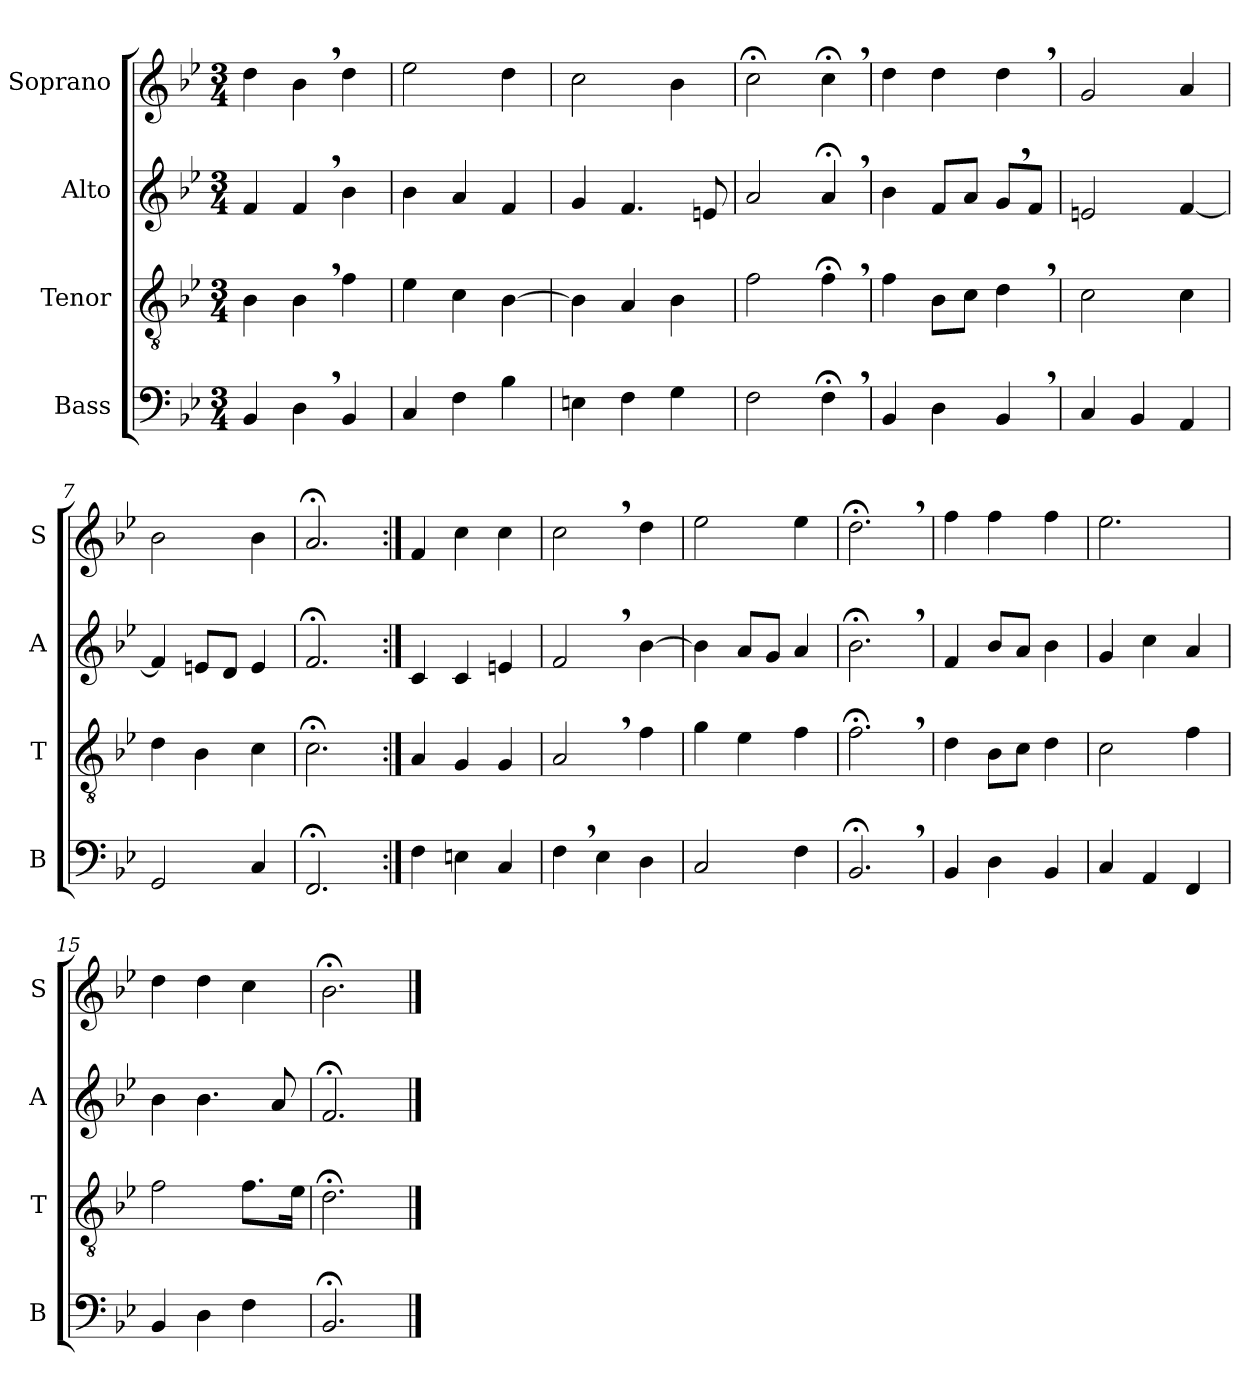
**kern	**kern	**kern	**kern
*part4	*part3	*part2	*part1
*staff4	*staff3	*staff2	*staff1
*I"Bass	*I"Tenor	*I"Alto	*I"Soprano
*I'B	*I'T	*I'A	*I'S
*clefF4	*clefGv2	*clefG2	*clefG2
*k[b-e-]	*k[b-e-]	*k[b-e-]	*k[b-e-]
*M3/4	*M3/4	*M3/4	*M3/4
=1	=1	=1	=1
4BB-/	4B-\	4f/	4dd\
4D,\	4B-,\	4f,/	4b-,\
4BB-/	4f\	4b-\	4dd\
=2	=2	=2	=2
4C/	4e-\	4b-\	2ee-\
4F\	4c\	4a/	.
4B-\	[4B-\	4f/	4dd\
=3	=3	=3	=3
4En\	4B-\]	4g/	2cc\
4F\	4A/	4.f/	.
4G\	4B-\	.	4b-\
.	.	8en/	.
=4	=4	=4	=4
2F\	2f\	2a/	2cc;<\
4F;<,\	4f;<,\	4a;<,/	4cc;<,\
=5	=5	=5	=5
4BB-/	4f\	4b-\	4dd\
4D\	8B-\L	8f/L	4dd\
.	8c\J	8a/J	.
4BB-,/	4d,\	8g,/L	4dd,\
.	.	8f/J	.
=6	=6	=6	=6
4C/	2c\	2en/	2g/
4BB-/	.	.	.
4AA/	4c\	[4f/	4a/
=7	=7	=7	=7
2GG/	4d\	4f/]	2b-\
.	4B-\	8en/L	.
.	.	8d/J	.
4C/	4c\	4e/	4b-\
=8	=8	=8	=8
2.FF;</	2.c;<\	2.f;</	2.a;</
=9:|!	=9:|!	=9:|!	=9:|!
4F\	4A/	4c/	4f/
4En\	4G/	4c/	4cc\
4C/	4G/	4en/	4cc\
=10	=10	=10	=10
4F,\	2A,/	2f,/	2cc,\
4E-\	.	.	.
4D\	4f\	[4b-\	4dd\
=11	=11	=11	=11
2C/	4g\	4b-\]	2ee-\
.	4e-\	8a/L	.
.	.	8g/J	.
4F\	4f\	4a/	4ee-\
=12	=12	=12	=12
2.BB-;<,/	2.f;<,\	2.b-;<,\	2.dd;<,\
=13	=13	=13	=13
4BB-/	4d\	4f/	4ff\
4D\	8B-\L	8b-/L	4ff\
.	8c\J	8a/J	.
4BB-/	4d\	4b-\	4ff\
=14	=14	=14	=14
4C/	2c\	4g/	2.ee-\
4AA/	.	4cc\	.
4FF/	4f\	4a/	.
=15	=15	=15	=15
4BB-/	2f\	4b-\	4dd\
4D\	.	4.b-\	4dd\
4F\	8.f\L	.	4cc\
.	.	8a/	.
.	16e-\Jk	.	.
=16	=16	=16	=16
2.BB-;</	2.d;<\	2.f;</	2.b-;<\
==	==	==	==
*-	*-	*-	*-
